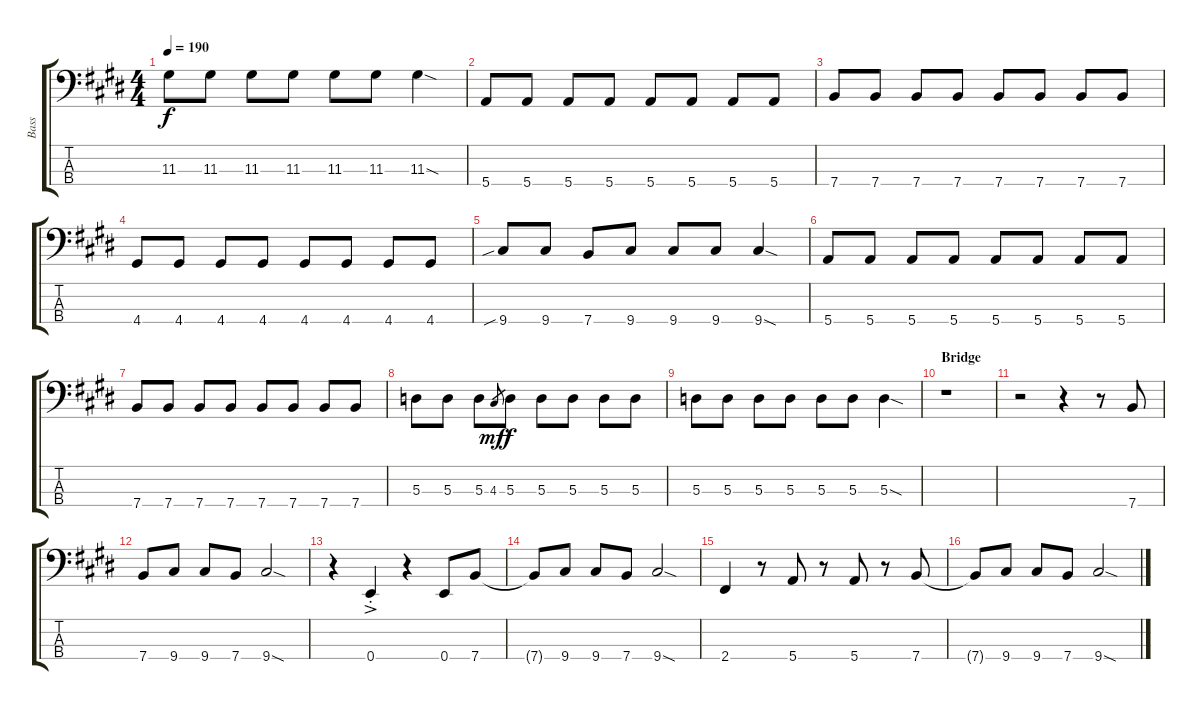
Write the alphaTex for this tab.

\track ("Bass" "Bass") {instrument electricbassfinger}
\staff {score tabs}
\tuning (G2 D2 A1 E1) {hide}
\ts (4 4)
\tempo 190
\clef f4
\ks e
11.3.8{dy f} 11.3.8 11.3.8 11.3.8 11.3.8 11.3.8 11.3{sod}.4 |
5.4.8 5.4.8 5.4.8 5.4.8 5.4.8 5.4.8 5.4.8 5.4.8 |
7.4.8 7.4.8 7.4.8 7.4.8 7.4.8 7.4.8 7.4.8 7.4.8 |
4.4.8 4.4.8 4.4.8 4.4.8 4.4.8 4.4.8 4.4.8 4.4.8 |
9.4{sib}.8 9.4.8 7.4.8 9.4.8 9.4.8 9.4.8 9.4{sod}.4 |
5.4.8 5.4.8 5.4.8 5.4.8 5.4.8 5.4.8 5.4.8 5.4.8 |
7.4.8 7.4.8 7.4.8 7.4.8 7.4.8 7.4.8 7.4.8 7.4.8 |
5.3.8 5.3.8 5.3.8 4.3.8{gr dy mf} 5.3.8{dy f} 5.3.8 5.3.8 5.3.8 5.3.8 |
5.3.8 5.3.8 5.3.8 5.3.8 5.3.8 5.3.8 5.3{sod}.4 |
\section ("" "Bridge ")
r.1 |
r.2 r.4 r.8 7.4.8 |
7.4.8 9.4.8 9.4.8 7.4.8 9.4{sod}.2 |
r.4 0.4{ac st}.4 r.4 0.4.8 7.4.8 |
7.4{t}.8 9.4.8 9.4.8 7.4.8 9.4{sod}.2 |
2.4.4 r.8 5.4.8 r.8 5.4.8 r.8 7.4.8 |
7.4{t}.8 9.4.8 9.4.8 7.4.8 9.4{sod}.2
